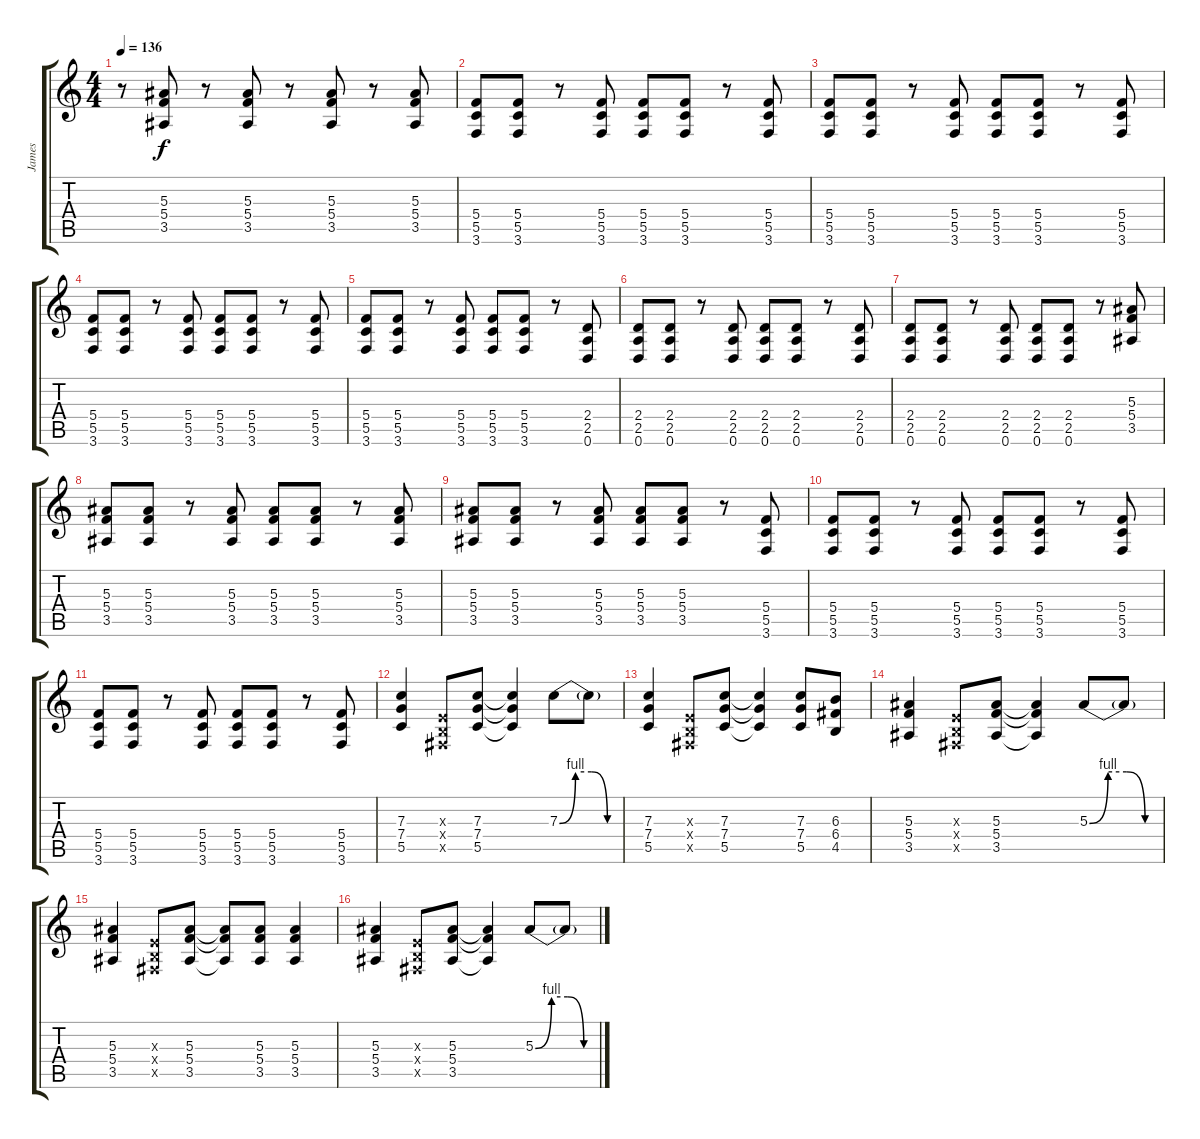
\track ("James" "James") {instrument distortionguitar}
\staff {score tabs}
\tuning (D4 A3 F3 C3 G2 D2) {hide}
\ts (4 4)
\tempo 136
\clef g2
\ks c
r.8{dy f} (5.3 5.4 3.5).8 r.8 (5.3 5.4 3.5).8 r.8 (5.3 5.4 3.5).8 r.8 (5.3 5.4 3.5).8 |
(5.4 5.5 3.6).8 (5.4 5.5 3.6).8 r.8 (5.4 5.5 3.6).8 (5.4 5.5 3.6).8 (5.4 5.5 3.6).8 r.8 (5.4 5.5 3.6).8 |
(5.4 5.5 3.6).8 (5.4 5.5 3.6).8 r.8 (5.4 5.5 3.6).8 (5.4 5.5 3.6).8 (5.4 5.5 3.6).8 r.8 (5.4 5.5 3.6).8 |
(5.4 5.5 3.6).8 (5.4 5.5 3.6).8 r.8 (5.4 5.5 3.6).8 (5.4 5.5 3.6).8 (5.4 5.5 3.6).8 r.8 (5.4 5.5 3.6).8 |
(5.4 5.5 3.6).8 (5.4 5.5 3.6).8 r.8 (5.4 5.5 3.6).8 (5.4 5.5 3.6).8 (5.4 5.5 3.6).8 r.8 (2.4 2.5 0.6).8 |
(2.4 2.5 0.6).8 (2.4 2.5 0.6).8 r.8 (2.4 2.5 0.6).8 (2.4 2.5 0.6).8 (2.4 2.5 0.6).8 r.8 (2.4 2.5 0.6).8 |
(2.4 2.5 0.6).8 (2.4 2.5 0.6).8 r.8 (2.4 2.5 0.6).8 (2.4 2.5 0.6).8 (2.4 2.5 0.6).8 r.8 (5.3 5.4 3.5).8 |
(5.3 5.4 3.5).8 (5.3 5.4 3.5).8 r.8 (5.3 5.4 3.5).8 (5.3 5.4 3.5).8 (5.3 5.4 3.5).8 r.8 (5.3 5.4 3.5).8 |
(5.3 5.4 3.5).8 (5.3 5.4 3.5).8 r.8 (5.3 5.4 3.5).8 (5.3 5.4 3.5).8 (5.3 5.4 3.5).8 r.8 (5.4 5.5 3.6).8 |
(5.4 5.5 3.6).8 (5.4 5.5 3.6).8 r.8 (5.4 5.5 3.6).8 (5.4 5.5 3.6).8 (5.4 5.5 3.6).8 r.8 (5.4 5.5 3.6).8 |
(5.4 5.5 3.6).8 (5.4 5.5 3.6).8 r.8 (5.4 5.5 3.6).8 (5.4 5.5 3.6).8 (5.4 5.5 3.6).8 r.8 (5.4 5.5 3.6).8 |
(7.3 7.4 5.5).4 (-1.3{x} -1.4{x} -1.5{x}).8 (7.3 7.4 5.5).8 (7.3{t} 7.4{t} 5.5{t}).4 7.3{be (custom 0 0 15 4 30 4 45 0 60 0)}.8 7.3{t}.8 |
(7.3 7.4 5.5).4 (-1.3{x} -1.4{x} -1.5{x}).8 (7.3 7.4 5.5).8 (7.3{t} 7.4{t} 5.5{t}).4 (7.3 7.4 5.5).8 (6.3 6.4 4.5).8 |
(5.3 5.4 3.5).4 (-1.3{x} -1.4{x} -1.5{x}).8 (5.3 5.4 3.5).8 (5.3{t} 5.4{t} 3.5{t}).4 5.3{be (custom 0 0 15 4 30 4 45 0 60 0)}.8 5.3{t}.8 |
(5.3 5.4 3.5).4 (-1.3{x} -1.4{x} -1.5{x}).8 (5.3 5.4 3.5).8 (5.3{t} 5.4{t} 3.5{t}).8 (5.3 5.4 3.5).8 (5.3 5.4 3.5).4 |
(5.3 5.4 3.5).4 (-1.3{x} -1.4{x} -1.5{x}).8 (5.3 5.4 3.5).8 (5.3{t} 5.4{t} 3.5{t}).4 5.3{be (custom 0 0 15 4 30 4 45 0 60 0)}.8 5.3{t}.8
